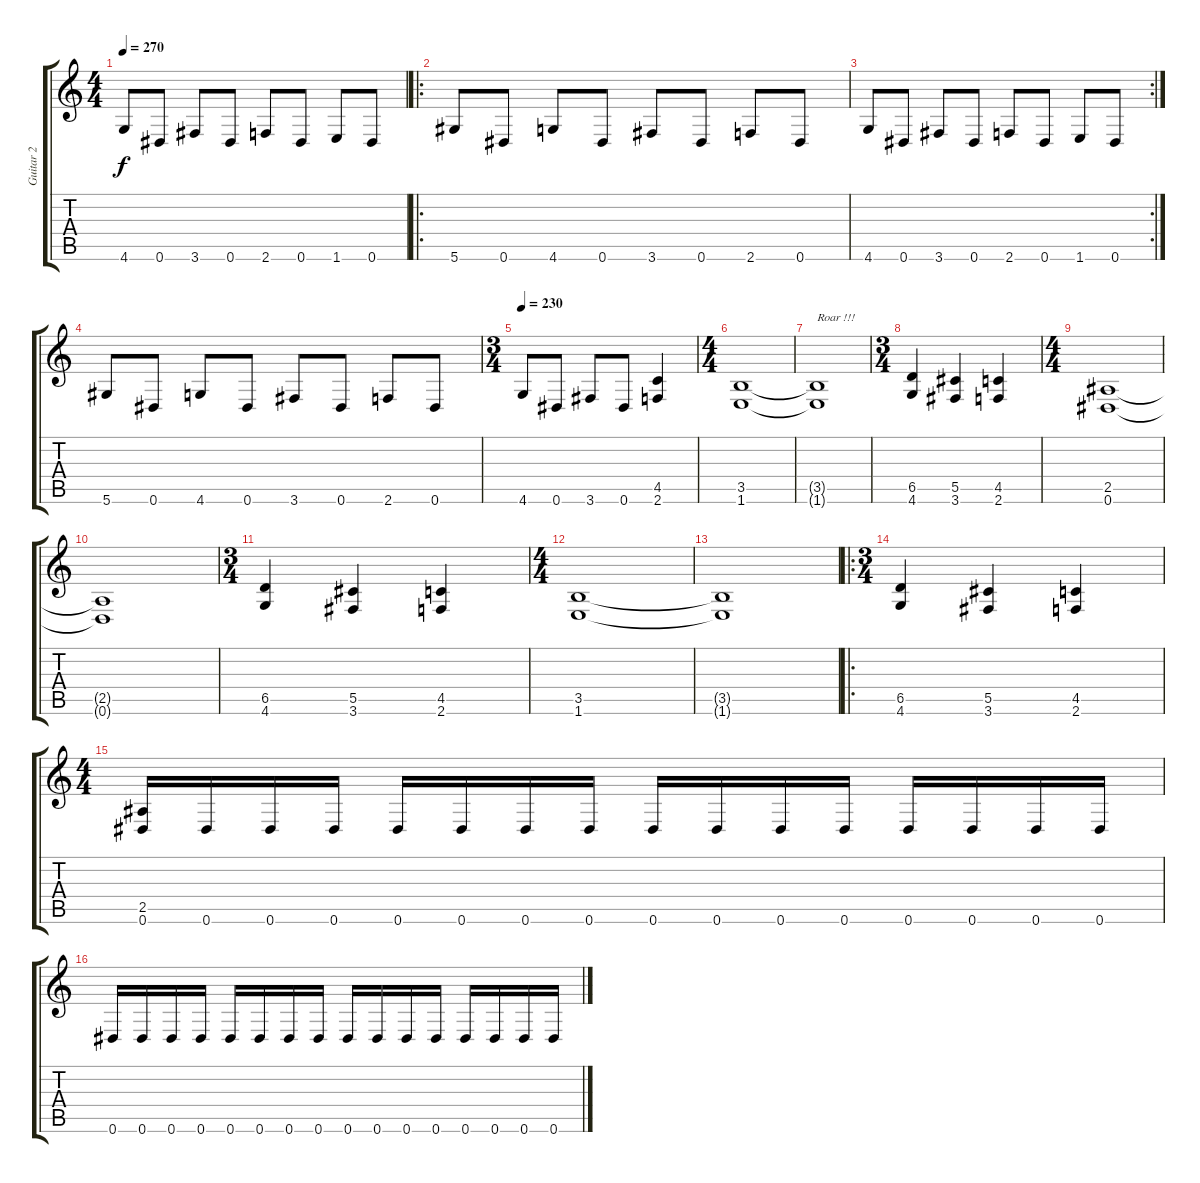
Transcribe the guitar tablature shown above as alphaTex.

\track ("Guitar 2" "Guitar 2") {instrument distortionguitar}
\staff {score tabs}
\tuning (Eb4 Bb3 Gb3 Db3 Ab2 Eb2) {hide}
\ts (4 4)
\tempo 270
\clef g2
\ks c
4.6.8{dy f} 0.6.8 3.6.8 0.6.8 2.6.8 0.6.8 1.6.8 0.6.8 |
\ro
5.6.8 0.6.8 4.6.8 0.6.8 3.6.8 0.6.8 2.6.8 0.6.8 |
\rc 2
4.6.8 0.6.8 3.6.8 0.6.8 2.6.8 0.6.8 1.6.8 0.6.8 |
5.6.8 0.6.8 4.6.8 0.6.8 3.6.8 0.6.8 2.6.8 0.6.8 |
\ts (3 4)
\tempo 230
4.6.8 0.6.8 3.6.8 0.6.8 (4.5 2.6).4 |
\ts (4 4)
(3.5 1.6).1 |
(3.5{t} 1.6{t}).1{txt "Roar !!!"} |
\ts (3 4)
(6.5 4.6).4 (5.5 3.6).4 (4.5 2.6).4 |
\ts (4 4)
(2.5 0.6).1 |
(2.5{t} 0.6{t}).1 |
\ts (3 4)
(6.5 4.6).4 (5.5 3.6).4 (4.5 2.6).4 |
\ts (4 4)
(3.5 1.6).1 |
(3.5{t} 1.6{t}).1 |
\ro
\ts (3 4)
(6.5 4.6).4 (5.5 3.6).4 (4.5 2.6).4 |
\ts (4 4)
(2.5 0.6).16 0.6.16 0.6.16 0.6.16 0.6.16 0.6.16 0.6.16 0.6.16 0.6.16 0.6.16 0.6.16 0.6.16 0.6.16 0.6.16 0.6.16 0.6.16 |
0.6.16 0.6.16 0.6.16 0.6.16 0.6.16 0.6.16 0.6.16 0.6.16 0.6.16 0.6.16 0.6.16 0.6.16 0.6.16 0.6.16 0.6.16 0.6.16
